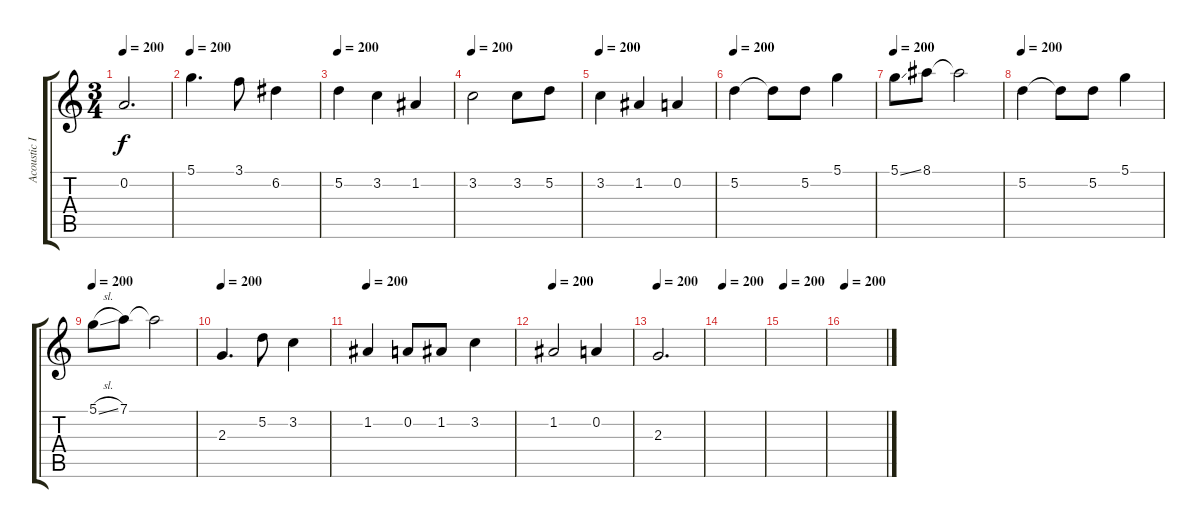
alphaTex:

\track ("Acoustic II" "Acoustic I") {instrument acousticguitarsteel}
\staff {score tabs}
\tuning (D4 A3 F3 C3 G2 D2) {hide}
\ts (3 4)
\tempo 200
\clef g2
\ks c
0.2.2{d dy f} |
\tempo 200
5.1.4{d} 3.1.8 6.2.4 |
\tempo 200
5.2.4 3.2.4 1.2.4 |
\tempo 200
3.2.2 3.2.8 5.2.8 |
\tempo 200
3.2.4 1.2.4 0.2.4 |
\tempo 200
5.2.4 5.2{t}.8 5.2.8 5.1.4 |
\tempo 200
5.1{ss}.8 8.1.8 8.1{t}.2 |
\tempo 200
5.2.4 5.2{t}.8 5.2.8 5.1.4 |
\tempo 200
5.1{sl}.8 7.1.8 7.1{t}.2 |
\tempo 200
2.3.4{d} 5.2.8 3.2.4 |
\tempo 200
1.2.4 0.2.8 1.2.8 3.2.4 |
\tempo 200
1.2.2 0.2.4 |
\tempo 200
2.3.2{d} |
\tempo 200
|
\tempo 200
|
\tempo 200
